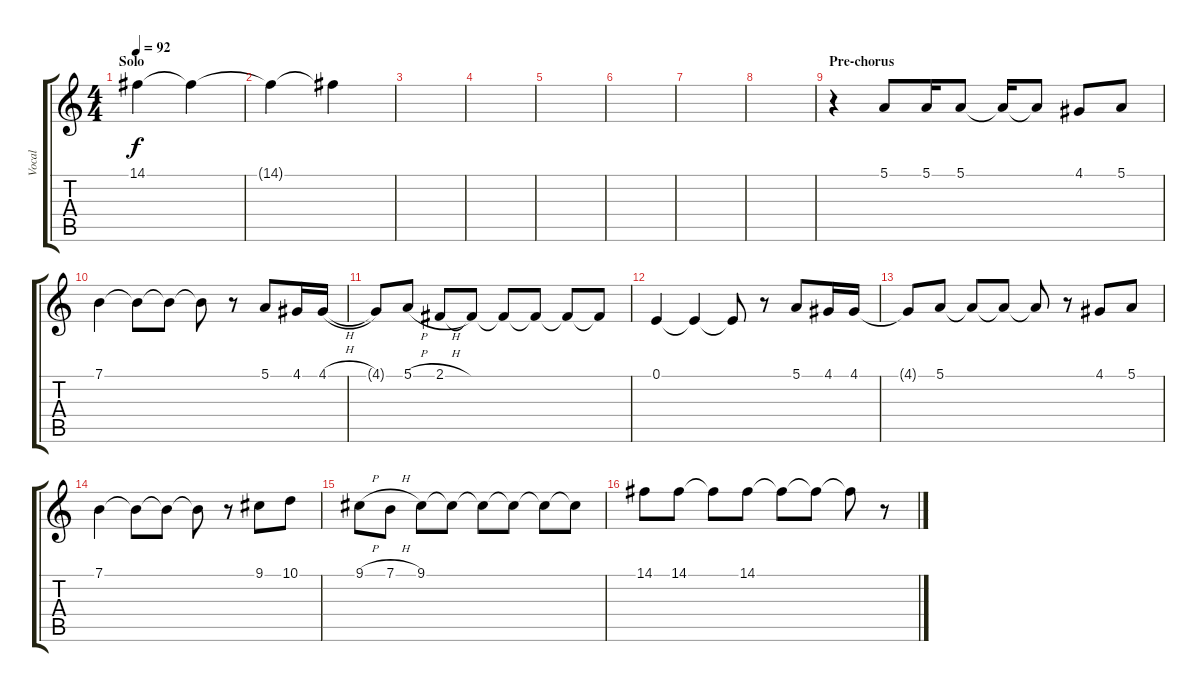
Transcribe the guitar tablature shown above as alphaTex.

\track ("Vocal" "Vocal") {instrument baritonesax}
\staff {score tabs}
\tuning (E4 B3 G3 D3 A2 E2) {hide}
\ts (4 4)
\section ("" "Solo")
\tempo 92
\clef g2
\ks c
14.1{t}.4{dy f} 14.1{t}.4 |
14.1{t}.4 14.1{t}.4 |
|
|
|
|
|
|
\section ("" "Pre-chorus")
r.4 5.1.8 5.1.16 5.1.8 5.1{t}.16 5.1{t}.8 4.1.8 5.1.8 |
7.1.4 7.1{t}.8 7.1{t}.8 7.1{t}.8 r.8 5.1.8 4.1.16 4.1{h}.16 |
4.1{t}.8 5.1{h}.8 2.1{h}.8 2.1{t}.8 2.1{t}.8 2.1{t}.8 2.1{t}.8 2.1{t}.8 |
0.1.4 0.1{t}.4 0.1{t}.8 r.8 5.1.8 4.1.16 4.1.16 |
4.1{t}.8 5.1.8 5.1{t}.8 5.1{t}.8 5.1{t}.8 r.8 4.1.8 5.1.8 |
7.1.4 7.1{t}.8 7.1{t}.8 7.1{t}.8 r.8 9.1.8 10.1.8 |
9.1{h}.8 7.1{h}.8 9.1.8 9.1{t}.8 9.1{t}.8 9.1{t}.8 9.1{t}.8 9.1{t}.8 |
14.1.8 14.1.8 14.1{t}.8 14.1.8 14.1{t}.8 14.1{t}.8 14.1{t}.8 r.8
